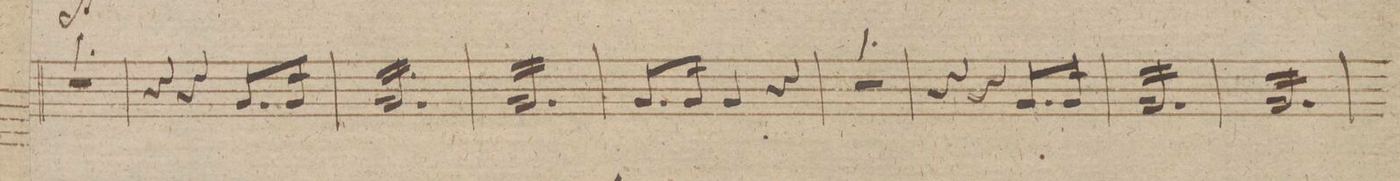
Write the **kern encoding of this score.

**kern	**dynam
*I"Tympano. E. A. H.	*
*clefF4	*
*k[f#]	*
*M3/4	*
2.r	.
=50	=50
4r	.
4r	.
8.BB/L	.
16BB/Jk	.
=51	=51
*tremolo	*
16BB/LL	.
16BB/	.
16BB/	.
16BB/	.
16BB/	.
16BB/	.
16BB/	.
16BB/	.
16BB/	.
16BB/	.
16BB/	.
16BB/JJ	.
=52	=52
16BB/LL	.
16BB/	.
16BB/	.
16BB/	.
16BB/	.
16BB/	.
16BB/	.
16BB/	.
16BB/	.
16BB/	.
16BB/	.
16BB/JJ	.
*Xtremolo	*
=53	=53
8.BB/L	.
16BB/Jk	.
4BB/	.
4r	.
=54	=54
2.r	.
=55	=55
4r	.
4r	.
8.BB/L	.
16BB/Jk	.
=56	=56
*tremolo	*
16BB/LL	.
16BB/	.
16BB/	.
16BB/	.
16BB/	.
16BB/	.
16BB/	.
16BB/	.
16BB/	.
16BB/	.
16BB/	.
16BB/JJ	.
=57	=57
16BB/LL	.
16BB/	.
16BB/	.
16BB/	.
16BB/	.
16BB/	.
16BB/	.
16BB/	.
16BB/	.
16BB/	.
16BB/	.
16BB/JJ	.
=58	=58
*-	*-
